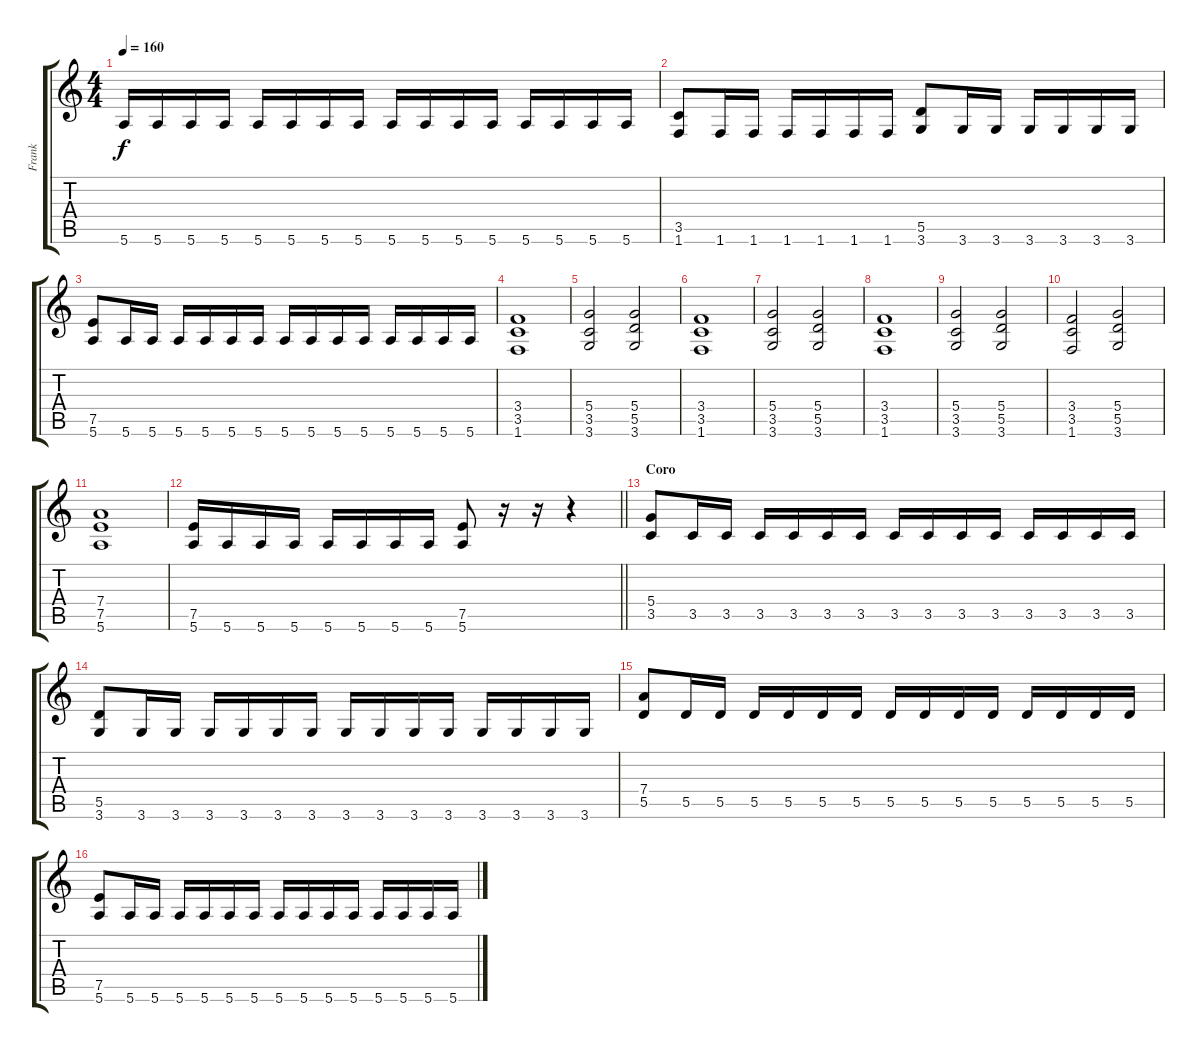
\track ("Frank" "Frank") {instrument distortionguitar}
\staff {score tabs}
\tuning (E4 B3 G3 D3 A2 E2) {hide}
\ts (4 4)
\tempo 160
\clef g2
\ks c
5.6.16{dy f} 5.6.16 5.6.16 5.6.16 5.6.16 5.6.16 5.6.16 5.6.16 5.6.16 5.6.16 5.6.16 5.6.16 5.6.16 5.6.16 5.6.16 5.6.16 |
(3.5 1.6).8 1.6.16 1.6.16 1.6.16 1.6.16 1.6.16 1.6.16 (5.5 3.6).8 3.6.16 3.6.16 3.6.16 3.6.16 3.6.16 3.6.16 |
(7.5 5.6).8 5.6.16 5.6.16 5.6.16 5.6.16 5.6.16 5.6.16 5.6.16 5.6.16 5.6.16 5.6.16 5.6.16 5.6.16 5.6.16 5.6.16 |
(3.4 3.5 1.6).1 |
(5.4 3.5 3.6).2 (5.4 5.5 3.6).2 |
(3.4 3.5 1.6).1 |
(5.4 3.5 3.6).2 (5.4 5.5 3.6).2 |
(3.4 3.5 1.6).1 |
(5.4 3.5 3.6).2 (5.4 5.5 3.6).2 |
(3.4 3.5 1.6).2 (5.4 5.5 3.6).2 |
(7.4 7.5 5.6).1 |
\barLineRight lightlight
(7.5 5.6).16 5.6.16 5.6.16 5.6.16 5.6.16 5.6.16 5.6.16 5.6.16 (7.5 5.6).8 r.16 r.16 r.4 |
\section ("" "Coro")
(5.4 3.5).8 3.5.16 3.5.16 3.5.16 3.5.16 3.5.16 3.5.16 3.5.16 3.5.16 3.5.16 3.5.16 3.5.16 3.5.16 3.5.16 3.5.16 |
(5.5 3.6).8 3.6.16 3.6.16 3.6.16 3.6.16 3.6.16 3.6.16 3.6.16 3.6.16 3.6.16 3.6.16 3.6.16 3.6.16 3.6.16 3.6.16 |
(7.4 5.5).8 5.5.16 5.5.16 5.5.16 5.5.16 5.5.16 5.5.16 5.5.16 5.5.16 5.5.16 5.5.16 5.5.16 5.5.16 5.5.16 5.5.16 |
(7.5 5.6).8 5.6.16 5.6.16 5.6.16 5.6.16 5.6.16 5.6.16 5.6.16 5.6.16 5.6.16 5.6.16 5.6.16 5.6.16 5.6.16 5.6.16
